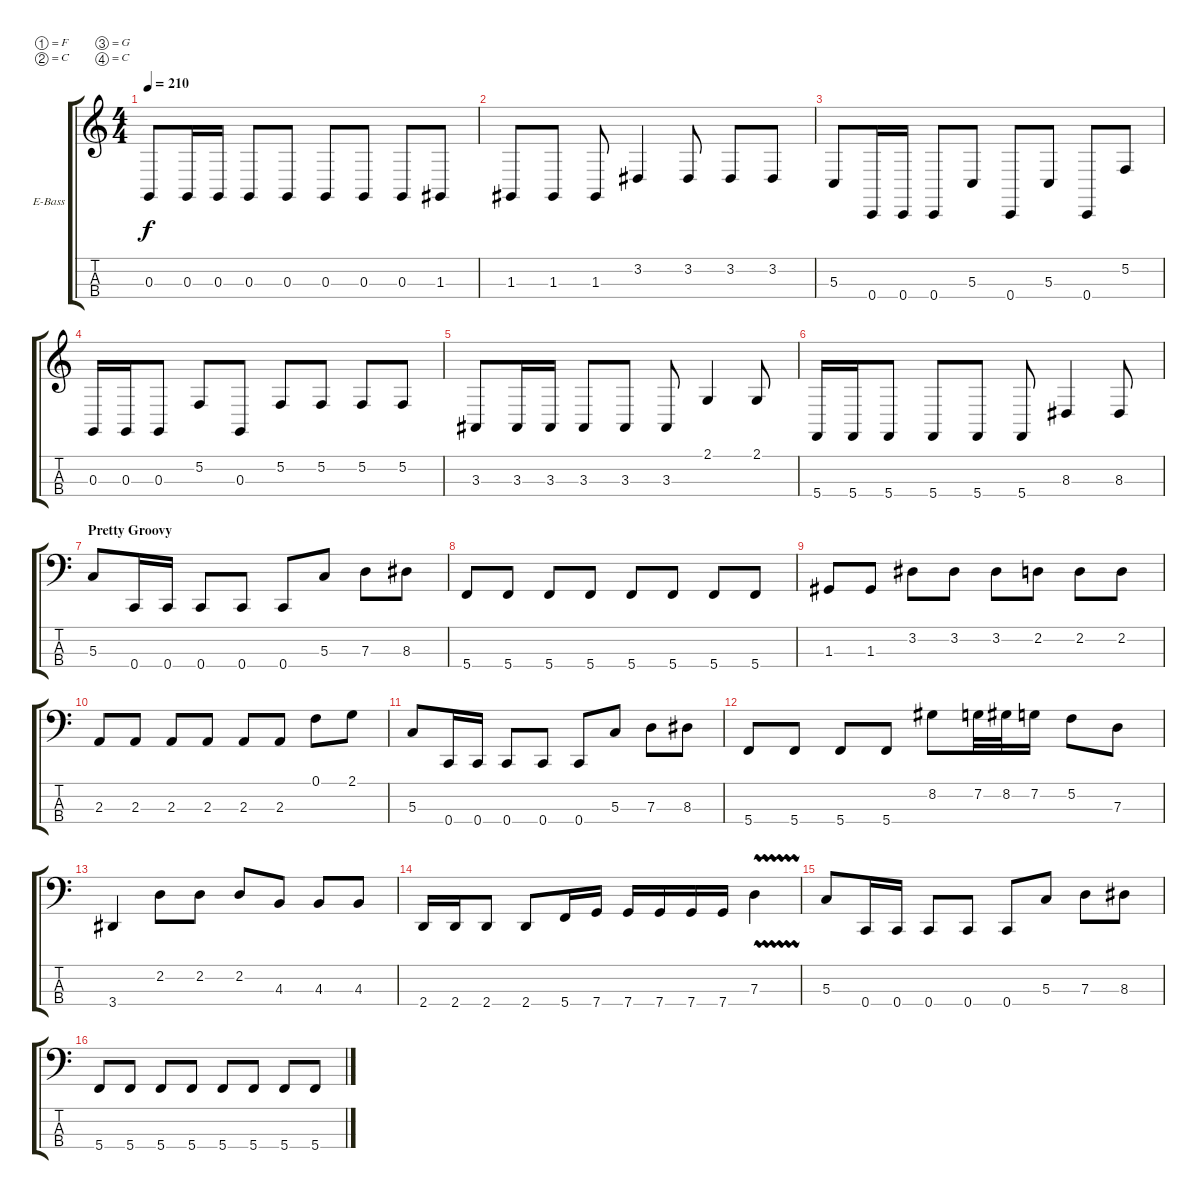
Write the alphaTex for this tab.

\defaultSystemsLayout 4
\bracketExtendMode groupsimilarinstruments
\firstSystemTrackNameOrientation horizontal
\otherSystemsTrackNameOrientation horizontal
\track ("Bass" "E-Bass") {instrument electricbassfinger}
\staff {score tabs}
\tuning (F2 C2 G1 C1)
\ts (4 4)
\tempo 210
\clef g2
\ks c
0.3.8{dy f} 0.3.16 0.3.16 0.3.8 0.3.8 0.3.8 0.3.8 0.3.8 1.3.8 |
1.3.8 1.3.8 1.3.8 3.2.4 3.2.8 3.2.8 3.2.8 |
5.3.8 0.4.16 0.4.16 0.4.8 5.3.8 0.4.8 5.3.8 0.4.8 5.2.8 |
0.3.16 0.3.16 0.3.8 5.2.8 0.3.8 5.2.8 5.2.8 5.2.8 5.2.8 |
3.3.8 3.3.16 3.3.16 3.3.8 3.3.8 3.3.8 2.1.4 2.1.8 |
5.4.16 5.4.16 5.4.8 5.4.8 5.4.8 5.4.8 8.3.4 8.3.8 |
\section ("" "Pretty Groovy")
\clef f4
5.3.8 0.4.16 0.4.16 0.4.8 0.4.8 0.4.8 5.3.8 7.3.8 8.3.8 |
5.4.8 5.4.8 5.4.8 5.4.8 5.4.8 5.4.8 5.4.8 5.4.8 |
1.3.8 1.3.8 3.2.8 3.2.8 3.2.8 2.2.8 2.2.8 2.2.8 |
2.3.8 2.3.8 2.3.8 2.3.8 2.3.8 2.3.8 0.1.8 2.1.8 |
5.3.8 0.4.16 0.4.16 0.4.8 0.4.8 0.4.8 5.3.8 7.3.8 8.3.8 |
5.4.8 5.4.8 5.4.8 5.4.8 8.2.8 7.2.32 8.2.32 7.2.16 5.2.8 7.3.8 |
3.4.4 2.2.8 2.2.8 2.2.8 4.3.8 4.3.8 4.3.8 |
2.4.16 2.4.16 2.4.8 2.4.8 5.4.16 7.4.16 7.4.16 7.4.16 7.4.16 7.4.16 7.3{vw}.4 |
5.3.8 0.4.16 0.4.16 0.4.8 0.4.8 0.4.8 5.3.8 7.3.8 8.3.8 |
5.4.8 5.4.8 5.4.8 5.4.8 5.4.8 5.4.8 5.4.8 5.4.8
